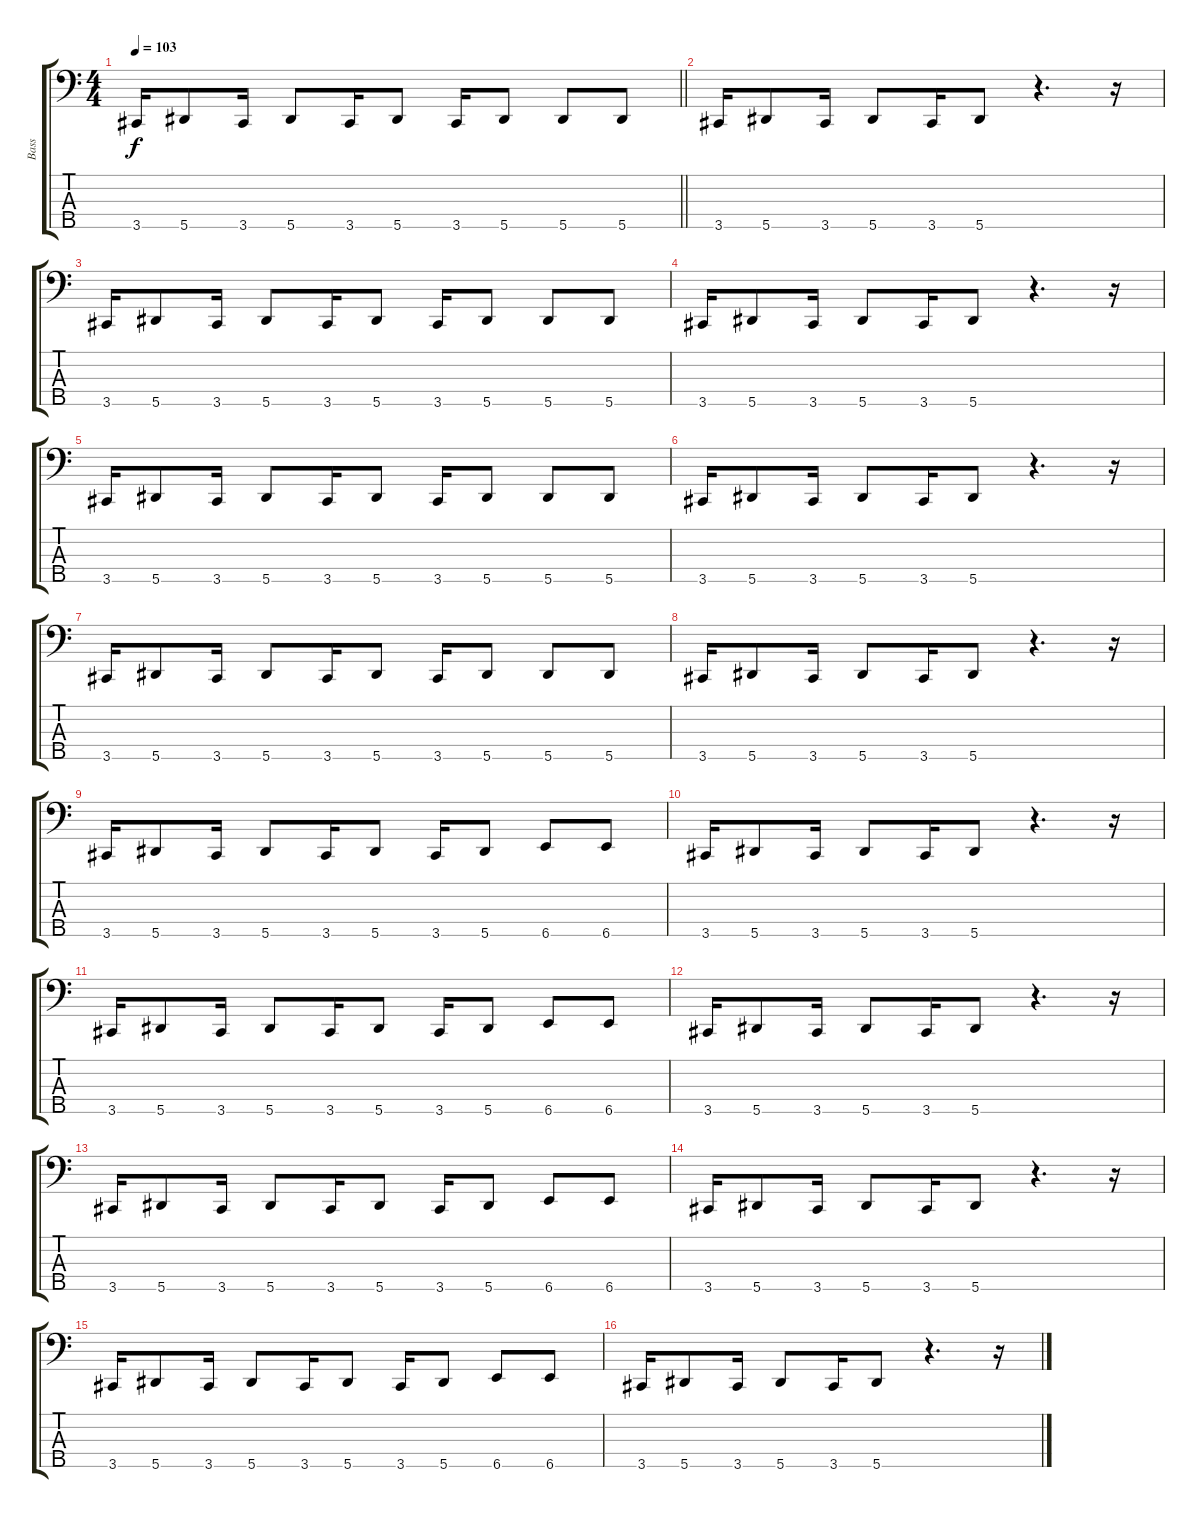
\track ("Bass" "Bass") {instrument electricbasspick}
\staff {score tabs}
\tuning (Gb2 Db2 Ab1 Eb1 Bb0) {hide}
\ts (4 4)
\tempo 103
\clef f4
\barLineRight lightlight
\ks c
3.5.16{dy f instrument electricbasspick} 5.5.8 3.5.16 5.5.8 3.5.16 5.5.8 3.5.16 5.5.8 5.5.8 5.5.8 |
3.5.16 5.5.8 3.5.16 5.5.8 3.5.16 5.5.8 r.4{d} r.16 |
3.5.16 5.5.8 3.5.16 5.5.8 3.5.16 5.5.8 3.5.16 5.5.8 5.5.8 5.5.8 |
3.5.16 5.5.8 3.5.16 5.5.8 3.5.16 5.5.8 r.4{d} r.16 |
3.5.16 5.5.8 3.5.16 5.5.8 3.5.16 5.5.8 3.5.16 5.5.8 5.5.8 5.5.8 |
3.5.16 5.5.8 3.5.16 5.5.8 3.5.16 5.5.8 r.4{d} r.16 |
3.5.16 5.5.8 3.5.16 5.5.8 3.5.16 5.5.8 3.5.16 5.5.8 5.5.8 5.5.8 |
3.5.16 5.5.8 3.5.16 5.5.8 3.5.16 5.5.8 r.4{d} r.16 |
3.5.16 5.5.8 3.5.16 5.5.8 3.5.16 5.5.8 3.5.16 5.5.8 6.5.8 6.5.8 |
3.5.16 5.5.8 3.5.16 5.5.8 3.5.16 5.5.8 r.4{d} r.16 |
3.5.16 5.5.8 3.5.16 5.5.8 3.5.16 5.5.8 3.5.16 5.5.8 6.5.8 6.5.8 |
3.5.16 5.5.8 3.5.16 5.5.8 3.5.16 5.5.8 r.4{d} r.16 |
3.5.16 5.5.8 3.5.16 5.5.8 3.5.16 5.5.8 3.5.16 5.5.8 6.5.8 6.5.8 |
3.5.16 5.5.8 3.5.16 5.5.8 3.5.16 5.5.8 r.4{d} r.16 |
3.5.16 5.5.8 3.5.16 5.5.8 3.5.16 5.5.8 3.5.16 5.5.8 6.5.8 6.5.8 |
3.5.16 5.5.8 3.5.16 5.5.8 3.5.16 5.5.8 r.4{d} r.16
